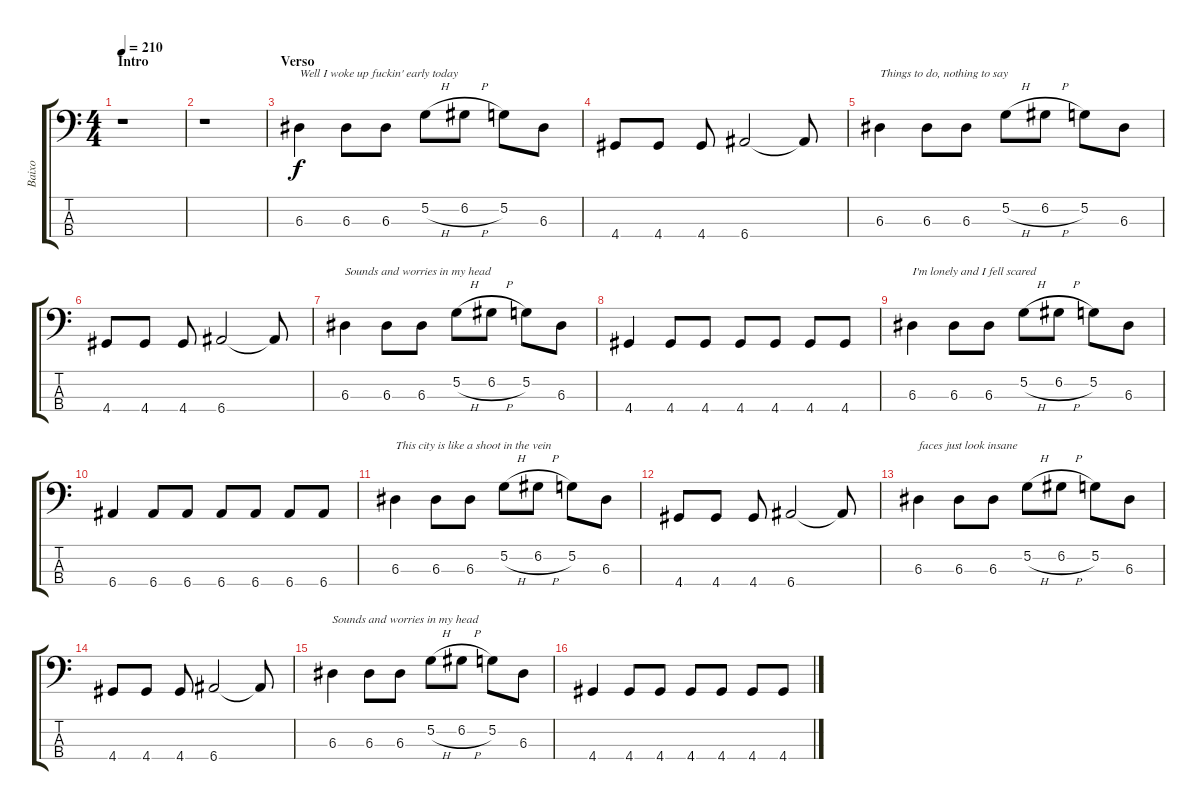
\track ("Baixo" "Baixo") {instrument electricbasspick}
\staff {score tabs}
\tuning (G2 D2 A1 E1) {hide}
\ts (4 4)
\section ("" "Intro")
\tempo 210
\clef f4
\ks c
r.1{dy f instrument electricbasspick} |
r.1 |
\section ("" "Verso")
6.3.4{txt "Well I woke up fuckin' early today"} 6.3.8 6.3.8 5.2{h}.8 6.2{h}.8 5.2.8 6.3.8 |
4.4.8 4.4.8 4.4.8 6.4.2 6.4{t}.8 |
6.3.4{txt "Things to do, nothing to say"} 6.3.8 6.3.8 5.2{h}.8 6.2{h}.8 5.2.8 6.3.8 |
4.4.8 4.4.8 4.4.8 6.4.2 6.4{t}.8 |
6.3.4{txt "Sounds and worries in my head"} 6.3.8 6.3.8 5.2{h}.8 6.2{h}.8 5.2.8 6.3.8 |
4.4.4 4.4.8 4.4.8 4.4.8 4.4.8 4.4.8 4.4.8 |
6.3.4{txt "I'm lonely and I fell scared"} 6.3.8 6.3.8 5.2{h}.8 6.2{h}.8 5.2.8 6.3.8 |
6.4.4 6.4.8 6.4.8 6.4.8 6.4.8 6.4.8 6.4.8 |
6.3.4{txt "This city is like a shoot in the vein"} 6.3.8 6.3.8 5.2{h}.8 6.2{h}.8 5.2.8 6.3.8 |
4.4.8 4.4.8 4.4.8 6.4.2 6.4{t}.8 |
6.3.4{txt "faces just look insane"} 6.3.8 6.3.8 5.2{h}.8 6.2{h}.8 5.2.8 6.3.8 |
4.4.8 4.4.8 4.4.8 6.4.2 6.4{t}.8 |
6.3.4{txt "Sounds and worries in my head"} 6.3.8 6.3.8 5.2{h}.8 6.2{h}.8 5.2.8 6.3.8 |
4.4.4 4.4.8 4.4.8 4.4.8 4.4.8 4.4.8 4.4.8
